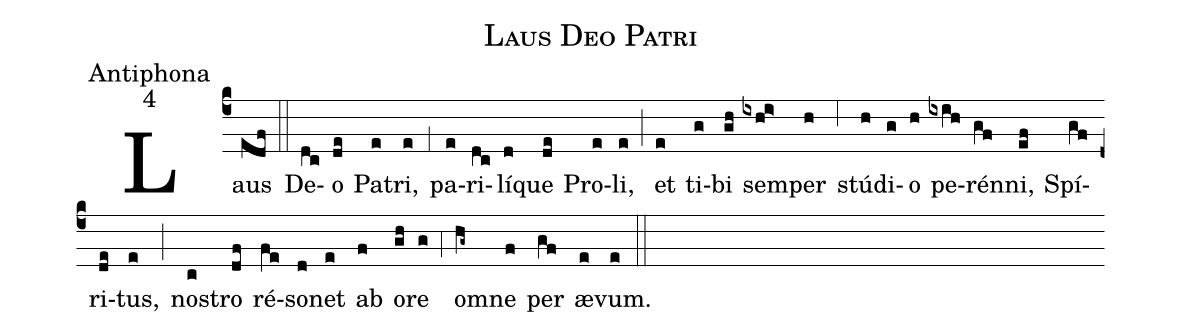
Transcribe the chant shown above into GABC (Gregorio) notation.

name:Laus Deo Patri;
office-part:Antiphona;
mode:4;
%%
(c4) Laus(edf) (::)
De(dc)o(de) Pa(e)tri,(e) (,1) pa(e)ri(dc)lí(d)que(de) Pro(e)li,(e) (;) et(e) ti(g)bi(gh) sem(ixhi>)per(h) (,6) stú(h)di(g)o(h) pe(ixih)rén(gf)ni,(ef) Spí(gf)ri(de)tus,(e) (;) no(c)stro(df) ré(fe)so(d)net(e) ab(f) o(gh)re(g) (,4) o(hg~)mne(f) per(gf) æ(e)vum.(e) (::)
